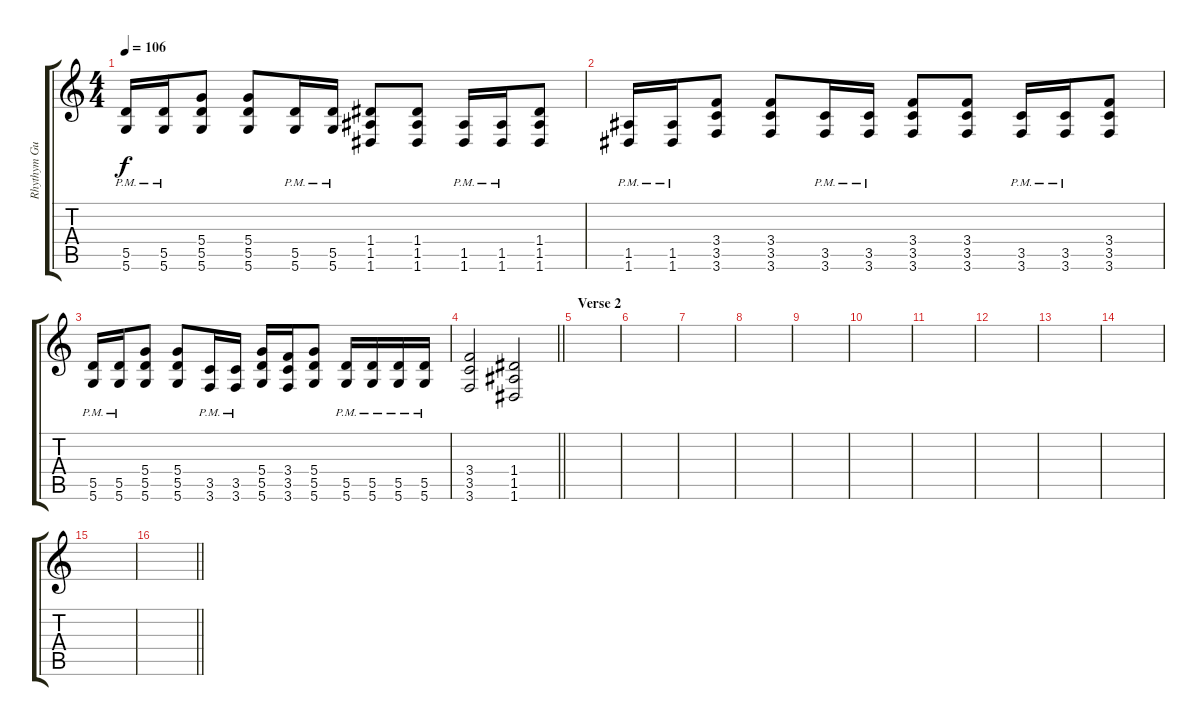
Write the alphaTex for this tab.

\track ("Rhythym Guitar" "Rhythym Gu") {instrument overdrivenguitar}
\staff {score tabs}
\tuning (E4 B3 G3 D3 A2 D2) {hide}
\ts (4 4)
\tempo 106
\clef g2
\ks c
(5.5{pm} 5.6{pm}).16{dy f} (5.5{pm} 5.6{pm}).16 (5.4 5.5 5.6).8 (5.4 5.5 5.6).8 (5.5{pm} 5.6{pm}).16 (5.5{pm} 5.6{pm}).16 (1.4 1.5 1.6).8 (1.4 1.5 1.6).8 (1.5{pm} 1.6{pm}).16 (1.5{pm} 1.6{pm}).16 (1.4 1.5 1.6).8 |
(1.5{pm} 1.6{pm}).16 (1.5{pm} 1.6{pm}).16 (3.4 3.5 3.6).8 (3.4 3.5 3.6).8 (3.5{pm} 3.6{pm}).16 (3.5{pm} 3.6{pm}).16 (3.4 3.5 3.6).8 (3.4 3.5 3.6).8 (3.5{pm} 3.6{pm}).16 (3.5{pm} 3.6{pm}).16 (3.4 3.5 3.6).8 |
(5.5{pm} 5.6{pm}).16 (5.5{pm} 5.6{pm}).16 (5.4 5.5 5.6).8 (5.4 5.5 5.6).8 (3.5{pm} 3.6{pm}).16 (3.5{pm} 3.6{pm}).16 (5.4 5.5 5.6).16 (3.4 3.5 3.6).16 (5.4 5.5 5.6).8 (5.5{pm} 5.6{pm}).16 (5.5{pm} 5.6{pm}).16 (5.5{pm} 5.6{pm}).16 (5.5{pm} 5.6{pm}).16 |
\barLineRight lightlight
(3.4 3.5 3.6).2 (1.4 1.5 1.6).2 |
\section ("" "Verse 2")
|
|
|
|
|
|
|
|
|
|
|
\barLineRight lightlight
